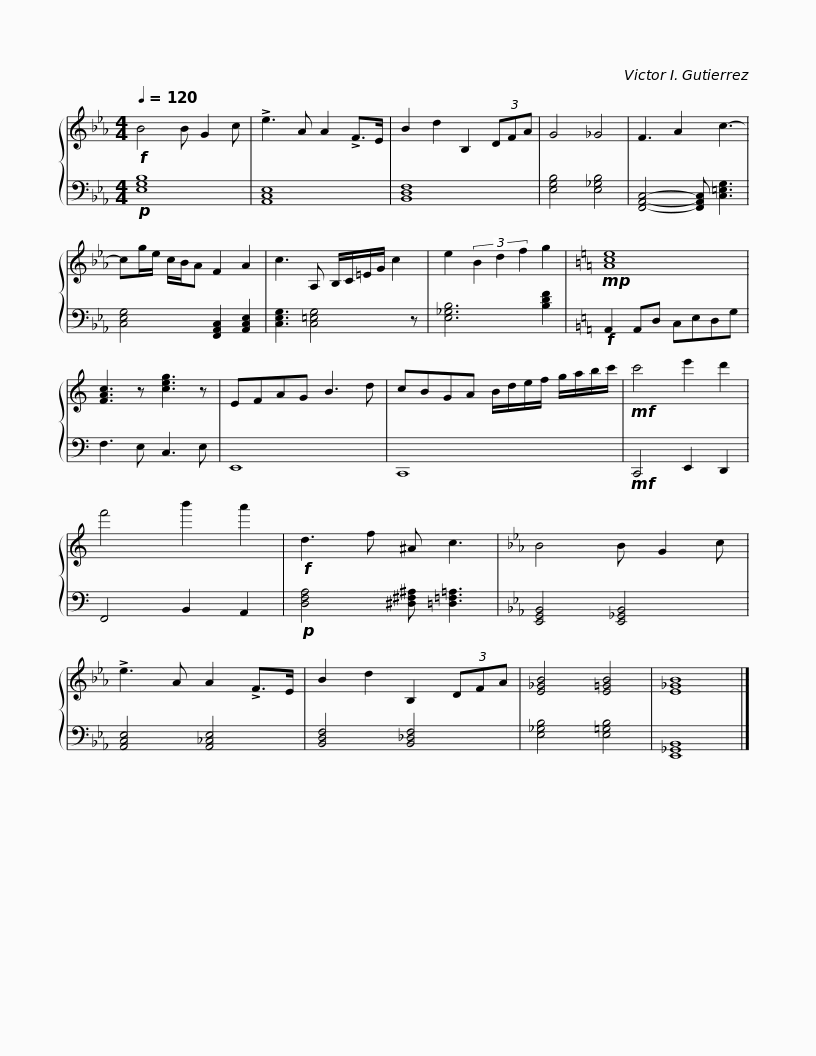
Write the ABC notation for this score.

X:1
%%score { 1 | 2 }
L:1/8
Q:1/4=120
M:4/4
I:linebreak $
K:Eb
V:1 treble
V:2 bass
V:1
!f! B4 B G2 c | !>!e3 A A2 !>!F>E | B2 d2 B,2 (3DFA | G4 _G4 | F3 A2 c3- | %5
 cg/e/ c/B/A F2 A2 |$ c3 A, B,/C/=E/G/ c2 | e2 (3B2 d2 f2 g2 |[K:C]!mp! [Ace]8 | [FAc]3 z [ceg]3 z | %10
 EFAG B3 d |$ cBGA B/d/e/f/ g/a/b/c'/ |!mf! c'4 e'2 d'2 | f'4 b'2 a'2 |!f! d3 f ^A c3 | %15
[K:Eb] B4 B G2 c | !>!e3 A A2 !>!F>E |$ B2 d2 B,2 (3DFA | [E_GB]4 [E=GB]4 | [E_GB]8 |] %20
V:2
!p! [E,G,B,]8 | [A,,C,E,]8 | [B,,D,F,]8 | [E,G,B,]4 [E,_G,B,]4 | [F,,A,,C,]4- [F,,A,,C,] [C,=E,G,]3 | %5
 [C,E,G,]4 [F,,A,,C,]2 [A,,C,E,]2 |$ [C,E,G,]3 [C,=E,G,]4 z | [E,_G,B,]6 [B,DF]2 |[K:C]!f! A,,2 A,,D, C,E,D,G, | F,3 E, C,3 E, | %10
 E,,8 |$ C,,8 |!mf! C,,4 E,,2 D,,2 | F,,4 B,,2 A,,2 |!p! [D,F,A,]4 [^D,^F,^A,] [=D,=F,=A,]3 | %15
[K:Eb] [E,,G,,B,,]4 [E,,_G,,B,,]4 | [A,,C,E,]4 [A,,_C,E,]4 |$ [B,,D,F,]4 [B,,_D,F,]4 | [E,_G,B,]4 [E,=G,B,]4 | [E,,_G,,B,,]8 |] %20
